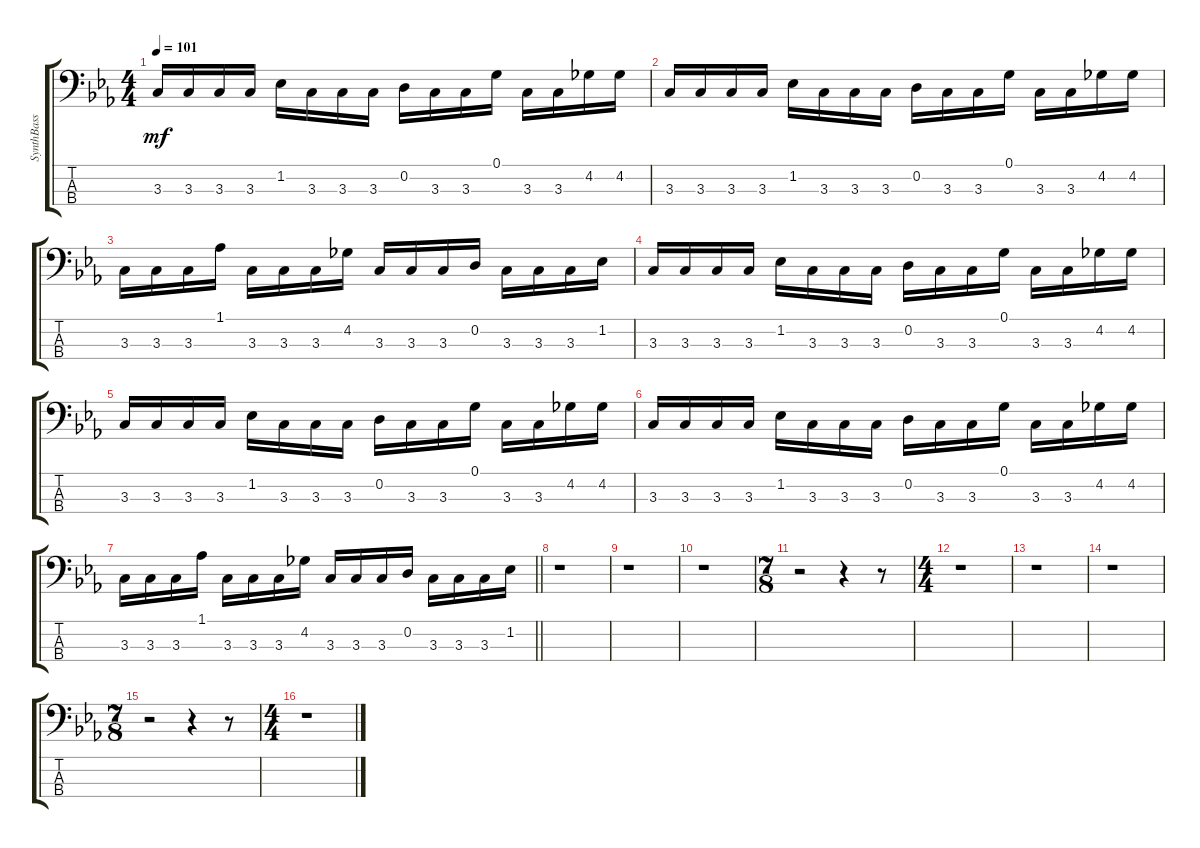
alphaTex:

\track ("SynthBass" "SynthBass") {instrument synthbass1}
\staff {score tabs}
\tuning (G2 D2 A1 E1) {hide}
\ts (4 4)
\tempo 101
\clef f4
\ks cminor
3.3.16{dy mf} 3.3.16 3.3.16 3.3.16 1.2.16 3.3.16 3.3.16 3.3.16 0.2.16 3.3.16 3.3.16 0.1.16 3.3.16 3.3.16 4.2.16 4.2.16 |
3.3.16 3.3.16 3.3.16 3.3.16 1.2.16 3.3.16 3.3.16 3.3.16 0.2.16 3.3.16 3.3.16 0.1.16 3.3.16 3.3.16 4.2.16 4.2.16 |
3.3.16 3.3.16 3.3.16 1.1.16 3.3.16 3.3.16 3.3.16 4.2.16 3.3.16 3.3.16 3.3.16 0.2.16 3.3.16 3.3.16 3.3.16 1.2.16 |
3.3.16 3.3.16 3.3.16 3.3.16 1.2.16 3.3.16 3.3.16 3.3.16 0.2.16 3.3.16 3.3.16 0.1.16 3.3.16 3.3.16 4.2.16 4.2.16 |
3.3.16 3.3.16 3.3.16 3.3.16 1.2.16 3.3.16 3.3.16 3.3.16 0.2.16 3.3.16 3.3.16 0.1.16 3.3.16 3.3.16 4.2.16 4.2.16 |
3.3.16 3.3.16 3.3.16 3.3.16 1.2.16 3.3.16 3.3.16 3.3.16 0.2.16 3.3.16 3.3.16 0.1.16 3.3.16 3.3.16 4.2.16 4.2.16 |
\barLineRight lightlight
3.3.16 3.3.16 3.3.16 1.1.16 3.3.16 3.3.16 3.3.16 4.2.16 3.3.16 3.3.16 3.3.16 0.2.16 3.3.16 3.3.16 3.3.16 1.2.16 |
r.1 |
r.1 |
r.1 |
\ts (7 8)
r.2 r.4 r.8 |
\ts (4 4)
r.1 |
r.1 |
r.1 |
\ts (7 8)
r.2 r.4 r.8 |
\ts (4 4)
r.1
